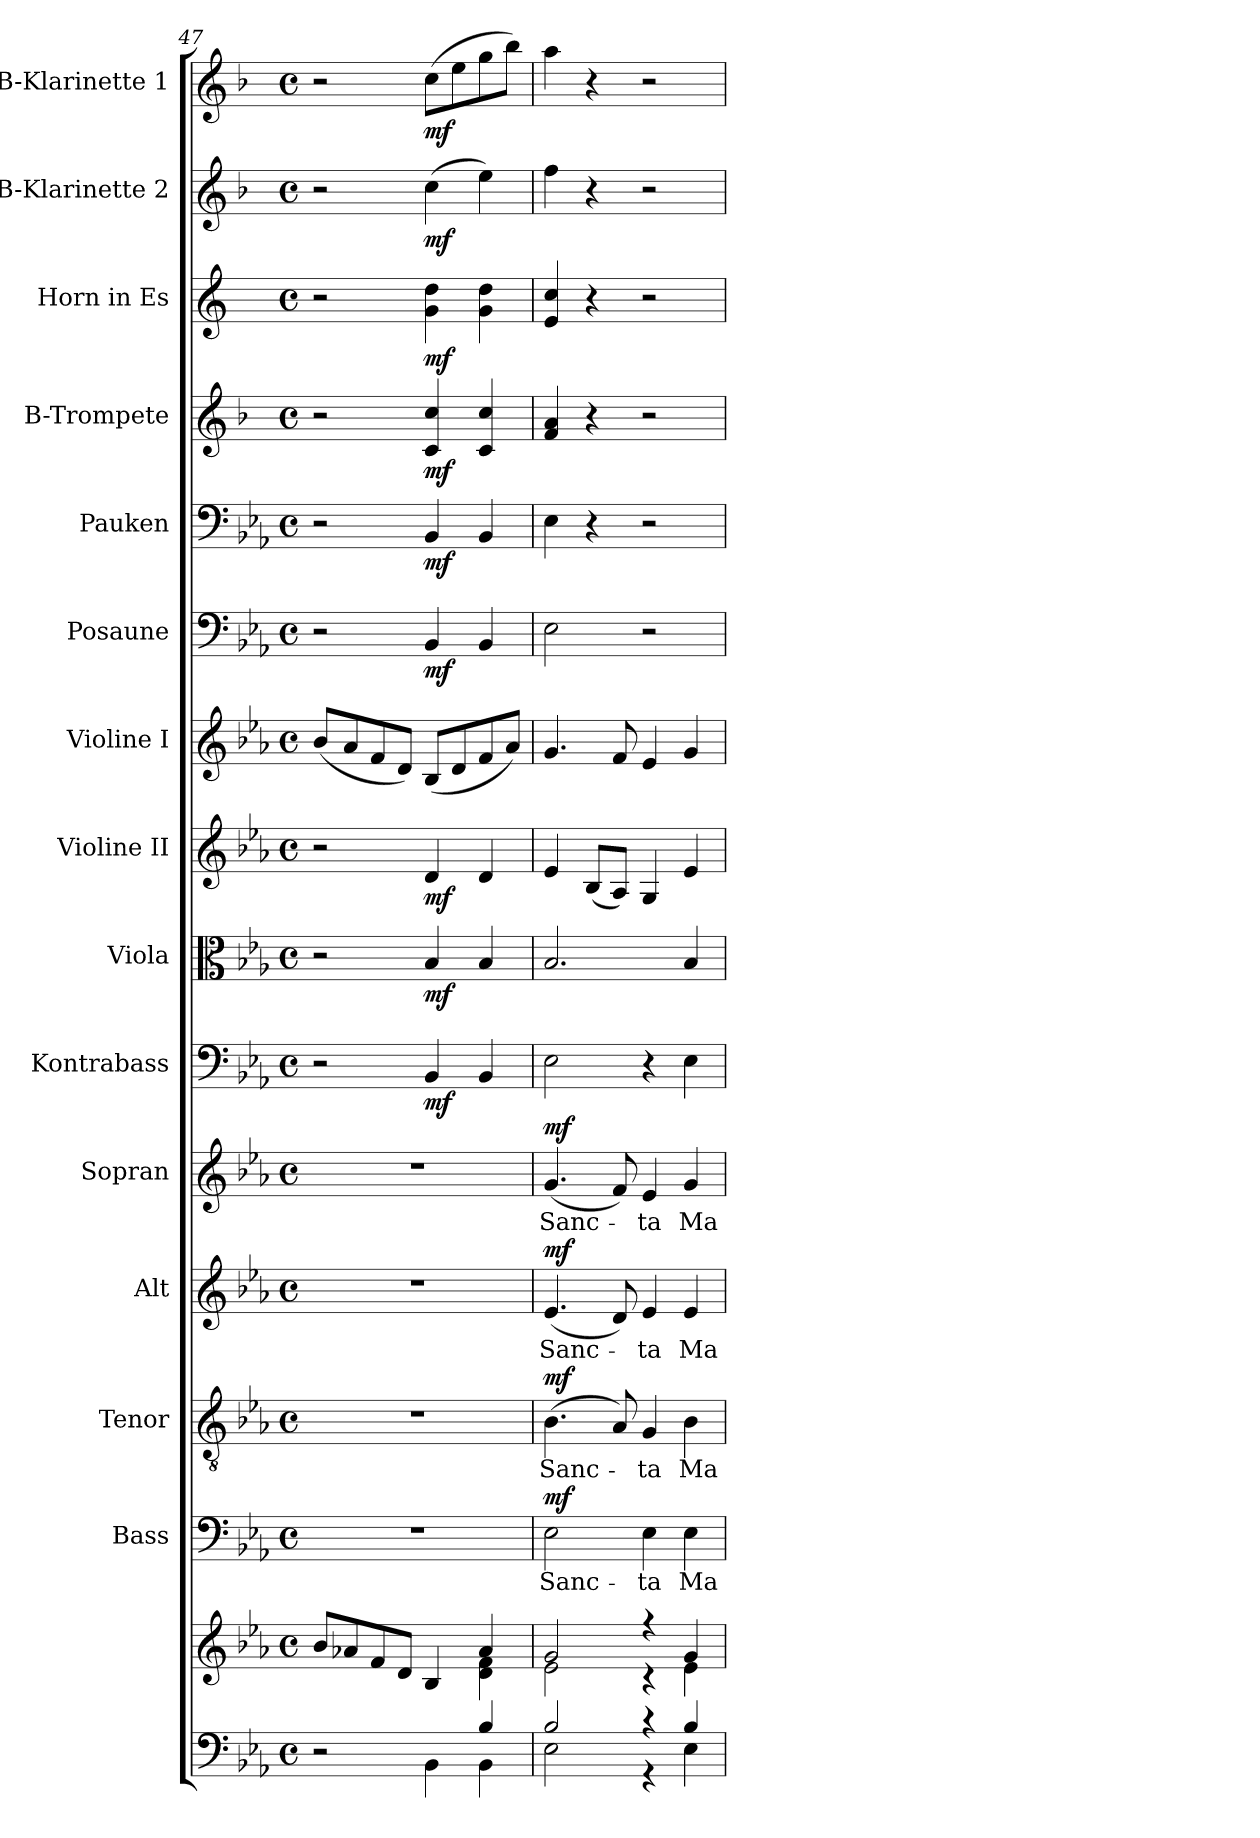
**kern	**kern	**kern	**text	**dynam	**kern	**text	**dynam	**kern	**text	**dynam	**kern	**text	**dynam	**kern	**dynam	**kern	**dynam	**kern	**dynam	**kern	**kern	**dynam	**kern	**dynam	**kern	**dynam	**kern	**dynam	**kern	**dynam	**kern	**dynam
*part15	*part15	*part14	*part14	*part14	*part13	*part13	*part13	*part12	*part12	*part12	*part11	*part11	*part11	*part10	*part10	*part9	*part9	*part8	*part8	*part7	*part6	*part6	*part5	*part5	*part4	*part4	*part3	*part3	*part2	*part2	*part1	*part1
*staff16	*staff15	*staff14	*staff14	*staff14	*staff13	*staff13	*staff13	*staff12	*staff12	*staff12	*staff11	*staff11	*staff11	*staff10	*staff10	*staff9	*staff9	*staff8	*staff8	*staff7	*staff6	*staff6	*staff5	*staff5	*staff4	*staff4	*staff3	*staff3	*staff2	*staff2	*staff1	*staff1
*	*	*I"Bass	*	*	*I"Tenor	*	*	*I"Alt	*	*	*I"Sopran	*	*	*I"Kontrabass	*	*I"Viola	*	*I"Violine II	*	*I"Violine I	*I"Posaune	*	*I"Pauken	*	*I"B-Trompete	*	*I"Horn in Es	*	*I"B-Klarinette 2	*	*I"B-Klarinette 1	*
*	*	*I'B.	*	*	*I'T.	*	*	*I'A.	*	*	*I'S.	*	*	*I'Kb.	*	*I'Vla.	*	*I'Vl. II	*	*I'Vl. I	*I'Pos.	*	*I'Pk.	*	*I'B Trp.	*	*	*	*I'B Kl. 2	*	*I'B Kl. 1	*
*clefF4	*clefG2	*clefF4	*	*	*clefGv2	*	*	*clefG2	*	*	*clefG2	*	*	*clefF4	*	*clefC3	*	*clefG2	*	*clefG2	*clefF4	*	*clefF4	*	*clefG2	*	*clefG2	*	*clefG2	*	*clefG2	*
*	*	*	*	*	*	*	*	*	*	*	*	*	*	*ITrd7c12	*	*	*	*	*	*	*	*	*	*	*ITrd1c2	*	*ITrd5c9	*	*ITrd1c2	*	*ITrd1c2	*
*k[b-e-a-]	*k[b-e-a-]	*k[b-e-a-]	*	*	*k[b-e-a-]	*	*	*k[b-e-a-]	*	*	*k[b-e-a-]	*	*	*k[b-e-a-]	*	*k[b-e-a-]	*	*k[b-e-a-]	*	*k[b-e-a-]	*k[b-e-a-]	*	*k[b-e-a-]	*	*k[b-e-a-]	*	*k[b-e-a-]	*	*k[b-e-a-]	*	*k[b-e-a-]	*
*E-:	*E-:	*E-:	*	*	*E-:	*	*	*E-:	*	*	*E-:	*	*	*E-:	*	*E-:	*	*E-:	*	*E-:	*E-:	*	*E-:	*	*E-:	*	*E-:	*	*E-:	*	*E-:	*
*M4/4	*M4/4	*M4/4	*	*	*M4/4	*	*	*M4/4	*	*	*M4/4	*	*	*M4/4	*	*M4/4	*	*M4/4	*	*M4/4	*M4/4	*	*M4/4	*	*M4/4	*	*M4/4	*	*M4/4	*	*M4/4	*
*met(c)	*met(c)	*met(c)	*	*	*met(c)	*	*	*met(c)	*	*	*met(c)	*	*	*met(c)	*	*met(c)	*	*met(c)	*	*met(c)	*met(c)	*	*met(c)	*	*met(c)	*	*met(c)	*	*met(c)	*	*met(c)	*
=47	=47	=47	=47	=47	=47	=47	=47	=47	=47	=47	=47	=47	=47	=47	=47	=47	=47	=47	=47	=47	=47	=47	=47	=47	=47	=47	=47	=47	=47	=47	=47	=47
*^	*^	*	*	*	*	*	*	*	*	*	*	*	*	*	*	*	*	*	*	*	*	*	*	*	*	*	*	*	*	*	*	*
2.ryy	2r	8b-/L	2.ryy	1r	.	.	1r	.	.	1r	.	.	1r	.	.	2r	.	2r	.	2r	.	(<8b-/L	2r	.	2r	.	2r	.	2r	.	2r	.	2r	.
.	.	8a-X/	.	.	.	.	.	.	.	.	.	.	.	.	.	.	.	.	.	.	.	8a-/	.	.	.	.	.	.	.	.	.	.	.	.
.	.	8f/	.	.	.	.	.	.	.	.	.	.	.	.	.	.	.	.	.	.	.	8f/	.	.	.	.	.	.	.	.	.	.	.	.
.	.	8d/J	.	.	.	.	.	.	.	.	.	.	.	.	.	.	.	.	.	.	.	8d/J)	.	.	.	.	.	.	.	.	.	.	.	.
!	!	!	!	!	!	!	!	!	!	!	!	!	!	!	!	!	!LO:DY:b	!	!LO:DY:b	!	!LO:DY:b	!	!	!LO:DY:b	!	!LO:DY:b	!	!LO:DY:b	!	!LO:DY:b	!	!LO:DY:b	!	!LO:DY:b
.	4BB-\	4B-/	.	.	.	.	.	.	.	.	.	.	.	.	.	4BBB-/	mf	4B-/	mf	4d/	mf	(<8B-/L	4BB-/	mf	4BB-/	mf	4B-/ 4b-/	mf	4B-\ 4f\	mf	(>4b-\	mf	(>8b-\L	mf
.	.	.	.	.	.	.	.	.	.	.	.	.	.	.	.	.	.	.	.	.	.	8d/	.	.	.	.	.	.	.	.	.	.	8dd\	.
4B-/	4BB-\	4a-/	4d\ 4f\	.	.	.	.	.	.	.	.	.	.	.	.	4BBB-/	.	4B-/	.	4d/	.	8f/	4BB-/	.	4BB-/	.	4B-/ 4b-/	.	4B-\ 4f\	.	4dd\)	.	8ff\	.
.	.	.	.	.	.	.	.	.	.	.	.	.	.	.	.	.	.	.	.	.	.	8a-/J)	.	.	.	.	.	.	.	.	.	.	8aa-\J)	.
=48	=48	=48	=48	=48	=48	=48	=48	=48	=48	=48	=48	=48	=48	=48	=48	=48	=48	=48	=48	=48	=48	=48	=48	=48	=48	=48	=48	=48	=48	=48	=48	=48	=48	=48
!	!	!	!	!	!LO:LY:b	!LO:DY:a	!	!LO:LY:b	!LO:DY:a	!	!LO:LY:b	!LO:DY:a	!	!LO:LY:b	!LO:DY:a	!	!	!	!	!	!	!	!	!	!	!	!	!	!	!	!	!	!	!
2B-/	2E-\	2g/	2e-\	2E-\	Sanc-	mf	(>4.B-\	Sanc-	mf	(<4.e-/	Sanc-	mf	(<4.g/	Sanc-	mf	2EE-\	.	2.B-/	.	4e-/	.	4.g/	2E-\	.	4E-\	.	4e-/ 4g/	.	4G/ 4e-/	.	4ee-\	.	4gg\	.
.	.	.	.	.	.	.	.	.	.	.	.	.	.	.	.	.	.	.	.	(<8B-/L	.	.	.	.	4r	.	4r	.	4r	.	4r	.	4r	.
.	.	.	.	.	.	.	8A-/)	.	.	8d/)	.	.	8f/)	.	.	.	.	.	.	8A-/J)	.	8f/	.	.	.	.	.	.	.	.	.	.	.	.
!	!	!	!	!	!LO:LY:b	!	!	!LO:LY:b	!	!	!LO:LY:b	!	!	!LO:LY:b	!	!	!	!	!	!	!	!	!	!	!	!	!	!	!	!	!	!	!	!
4r	4r	4r	4r	4E-\	-ta	.	4G/	-ta	.	4e-/	-ta	.	4e-/	-ta	.	4r	.	.	.	4G/	.	4e-/	2r	.	2r	.	2r	.	2r	.	2r	.	2r	.
!	!	!	!	!	!LO:LY:b	!	!	!LO:LY:b	!	!	!LO:LY:b	!	!	!LO:LY:b	!	!	!	!	!	!	!	!	!	!	!	!	!	!	!	!	!	!	!	!
4B-/	4E-\	4g/	4e-\	4E-\	Ma-	.	4B-\	Ma-	.	4e-/	Ma-	.	4g/	Ma-	.	4EE-\	.	4B-/	.	4e-/	.	4g/	.	.	.	.	.	.	.	.	.	.	.	.
*v	*v	*	*	*	*	*	*	*	*	*	*	*	*	*	*	*	*	*	*	*	*	*	*	*	*	*	*	*	*	*	*	*	*	*
*	*v	*v	*	*	*	*	*	*	*	*	*	*	*	*	*	*	*	*	*	*	*	*	*	*	*	*	*	*	*	*	*	*	*
=	=	=	=	=	=	=	=	=	=	=	=	=	=	=	=	=	=	=	=	=	=	=	=	=	=	=	=	=	=	=	=	=
*-	*-	*-	*-	*-	*-	*-	*-	*-	*-	*-	*-	*-	*-	*-	*-	*-	*-	*-	*-	*-	*-	*-	*-	*-	*-	*-	*-	*-	*-	*-	*-	*-
